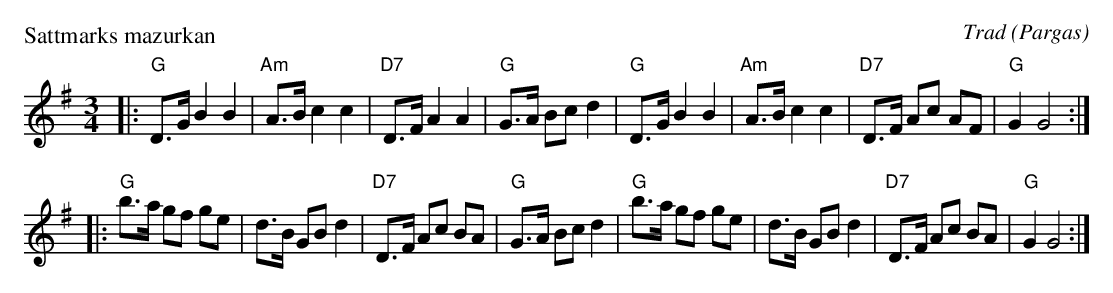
X:1
P: Sattmarks mazurkan
C: Trad (Pargas)
M: 3/4
L: 1/8
K: G
|: "G"D>G B2 B2 | "Am"A>B c2 c2 | "D7"D>F A2 A2 | "G"G>A Bc d2 \
|  "G"D>G B2 B2 | "Am"A>B c2 c2 | "D7"D>F Ac AF | "G"G2 G4 :|
|: "G"b>a gf ge |     d>B GB d2 | "D7"D>F Ac BA | "G"G>A Bc d2 \
|  "G"b>a gf ge |     d>B GB d2 | "D7"D>F Ac BA | "G"G2 G4 :|
